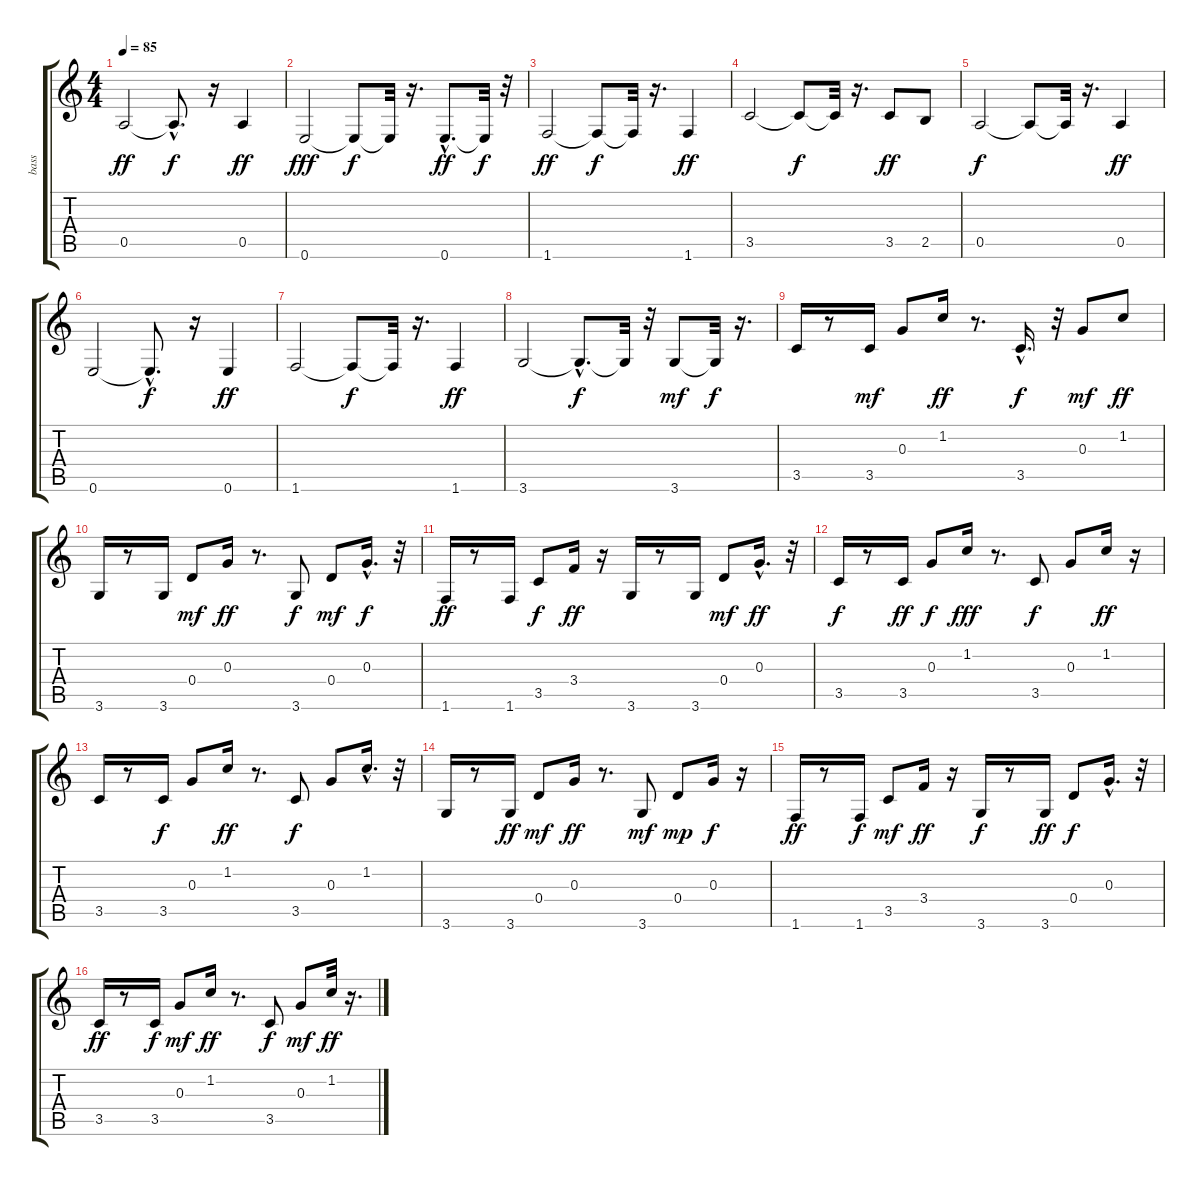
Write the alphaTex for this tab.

\track ("bass" "bass") {instrument fretlessbass}
\staff {score tabs}
\tuning (E4 B3 G3 D3 A2 E2) {hide}
\ts (4 4)
\tempo 85
\clef g2
\ks c
0.5.2{dy ff} 0.5{hac t}.8{d dy f} r.16 0.5.4{dy ff} |
0.6.2{dy fff} 0.6{t}.8{dy f} 0.6{t}.32 r.16{d} 0.6{hac}.8{d dy ff} 0.6{t}.32{dy f} r.32 |
1.6.2{dy ff} 1.6{t}.8{dy f} 1.6{t}.32 r.16{d} 1.6.4{dy ff} |
3.5.2 3.5{t}.8{dy f} 3.5{t}.32 r.16{d} 3.5.8{dy ff} 2.5.8 |
0.5.2{dy f} 0.5{t}.8 0.5{t}.32 r.16{d} 0.5.4{dy ff} |
0.6.2 0.6{hac t}.8{d dy f} r.16 0.6.4{dy ff} |
1.6.2 1.6{t}.8{dy f} 1.6{t}.32 r.16{d} 1.6.4{dy ff} |
3.6.2 3.6{hac t}.8{d dy f} 3.6{t}.32 r.32 3.6.8{dy mf} 3.6{t}.32{dy f} r.16{d} |
3.5.16 r.8 3.5.16{dy mf} 0.3.8 1.2.16{dy ff} r.8{d} 3.5{hac}.16{d dy f} r.32 0.3.8{dy mf} 1.2.8{dy ff} |
3.6.16 r.8 3.6.16 0.4.8{dy mf} 0.3.16{dy ff} r.8{d} 3.6.8{dy f} 0.4.8{dy mf} 0.3{hac}.16{d dy f} r.32 |
1.6.16{dy ff} r.8 1.6.16 3.5.8{dy f} 3.4.16{dy ff} r.16 3.6.16 r.8 3.6.16 0.4.8{dy mf} 0.3{hac}.16{d dy ff} r.32 |
3.5.16{dy f} r.8 3.5.16{dy ff} 0.3.8{dy f} 1.2.16{dy fff} r.8{d} 3.5.8{dy f} 0.3.8 1.2.16{dy ff} r.16 |
3.5.16 r.8 3.5.16{dy f} 0.3.8 1.2.16{dy ff} r.8{d} 3.5.8{dy f} 0.3.8 1.2{hac}.16{d} r.32 |
3.6.16 r.8 3.6.16{dy ff} 0.4.8{dy mf} 0.3.16{dy ff} r.8{d} 3.6.8{dy mf} 0.4.8{dy mp} 0.3.16{dy f} r.16 |
1.6.16{dy ff} r.8 1.6.16{dy f} 3.5.8{dy mf} 3.4.16{dy ff} r.16 3.6.16{dy f} r.8 3.6.16{dy ff} 0.4.8{dy f} 0.3{hac}.16{d} r.32 |
3.5.16{dy ff} r.8 3.5.16{dy f} 0.3.8{dy mf} 1.2.16{dy ff} r.8{d} 3.5.8{dy f} 0.3.8{dy mf} 1.2.32{dy ff} r.16{d}
